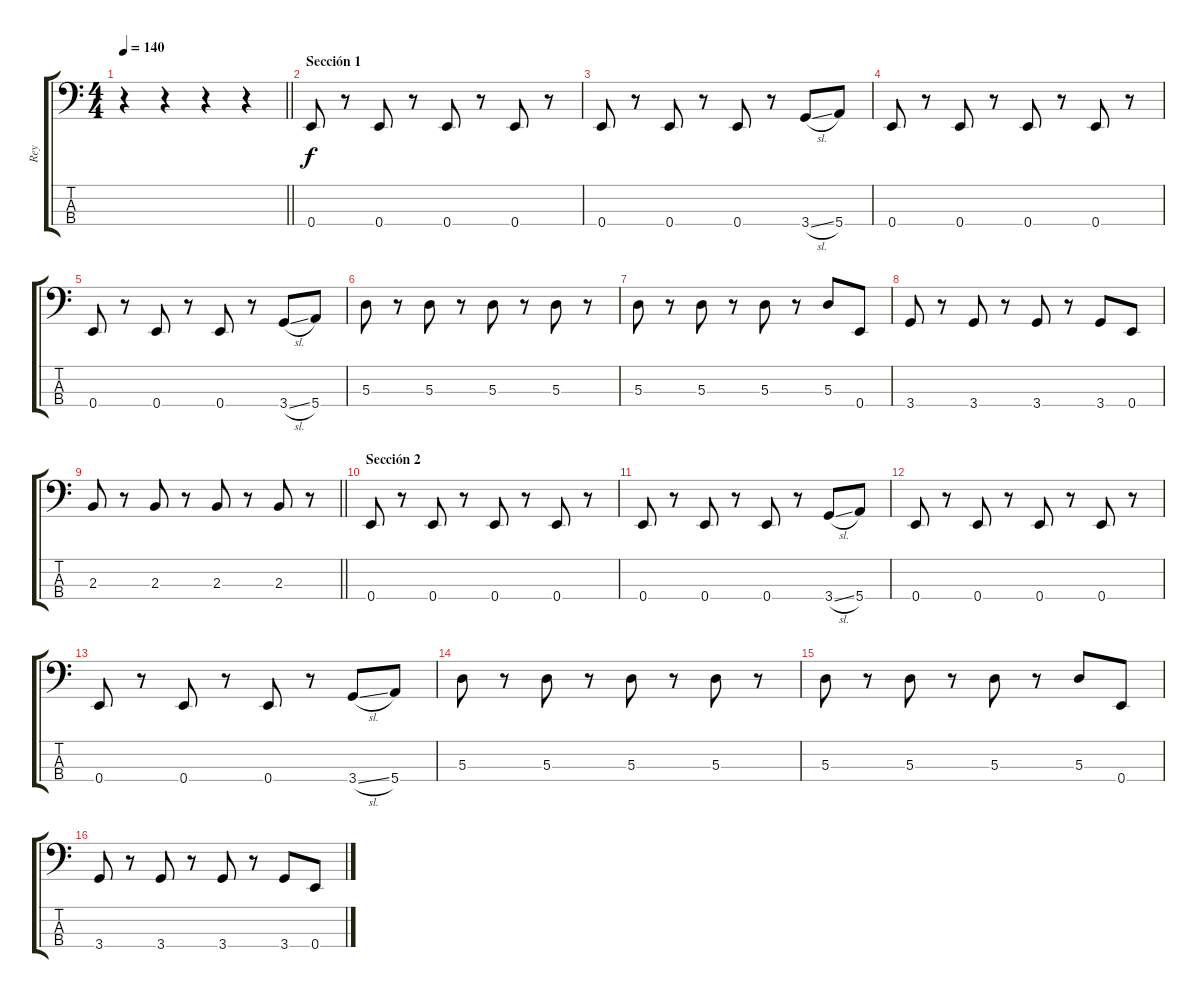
\track ("Rey" "Rey") {instrument electricbassfinger}
\staff {score tabs}
\tuning (G2 D2 A1 E1) {hide}
\ts (4 4)
\tempo 140
\clef f4
\barLineRight lightlight
\ks c
r.4{dy f} r.4 r.4 r.4 |
\section ("" "Sección 1")
0.4.8 r.8 0.4.8 r.8 0.4.8 r.8 0.4.8 r.8 |
0.4.8 r.8 0.4.8 r.8 0.4.8 r.8 3.4{sl}.8 5.4.8 |
0.4.8 r.8 0.4.8 r.8 0.4.8 r.8 0.4.8 r.8 |
0.4.8 r.8 0.4.8 r.8 0.4.8 r.8 3.4{sl}.8 5.4.8 |
5.3.8 r.8 5.3.8 r.8 5.3.8 r.8 5.3.8 r.8 |
5.3.8 r.8 5.3.8 r.8 5.3.8 r.8 5.3.8 0.4.8 |
3.4.8 r.8 3.4.8 r.8 3.4.8 r.8 3.4.8 0.4.8 |
\barLineRight lightlight
2.3.8 r.8 2.3.8 r.8 2.3.8 r.8 2.3.8 r.8 |
\section ("" "Sección 2")
0.4.8 r.8 0.4.8 r.8 0.4.8 r.8 0.4.8 r.8 |
0.4.8 r.8 0.4.8 r.8 0.4.8 r.8 3.4{sl}.8 5.4.8 |
0.4.8 r.8 0.4.8 r.8 0.4.8 r.8 0.4.8 r.8 |
0.4.8 r.8 0.4.8 r.8 0.4.8 r.8 3.4{sl}.8 5.4.8 |
5.3.8 r.8 5.3.8 r.8 5.3.8 r.8 5.3.8 r.8 |
5.3.8 r.8 5.3.8 r.8 5.3.8 r.8 5.3.8 0.4.8 |
3.4.8 r.8 3.4.8 r.8 3.4.8 r.8 3.4.8 0.4.8
